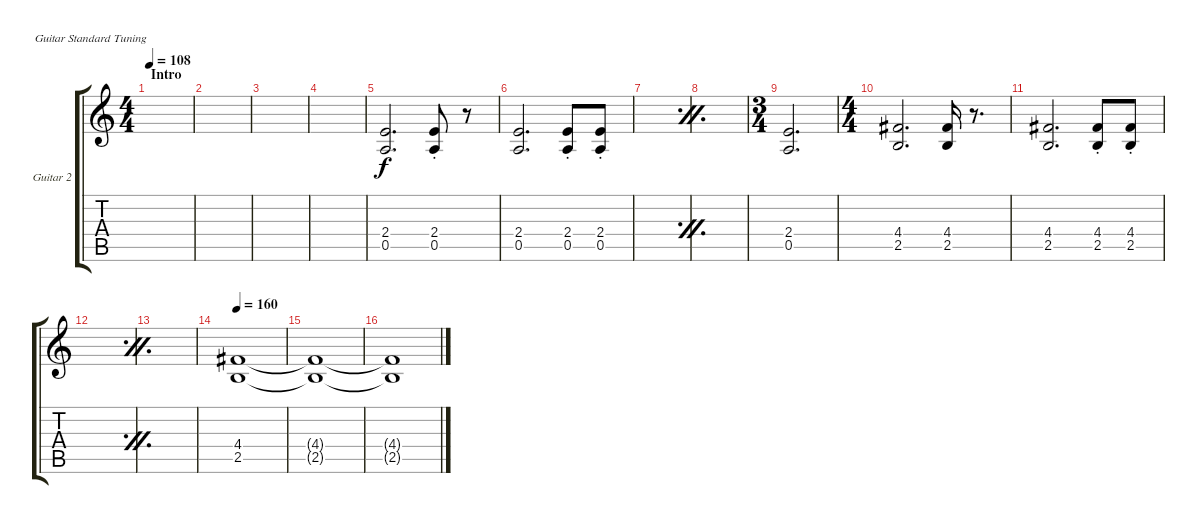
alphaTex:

\bracketExtendMode groupsimilarinstruments
\firstSystemTrackNameOrientation horizontal
\otherSystemsTrackNameOrientation horizontal
\track ("Guitar 2" "Guitar 2") {instrument overdrivenguitar}
\staff {score tabs}
\tuning (E4 B3 G3 D3 A2 E2)
\ts (4 4)
\section ("" "Intro")
\tempo 108
\clef g2
\ks c
|
|
|
|
(2.4 0.5).2{d} (2.4{st} 0.5{st}).8 r.8 |
(2.4 0.5).2{d} (2.4{st} 0.5{st}).8 (2.4{st} 0.5{st}).8 |
\simile firstofdouble
|
\simile secondofdouble
|
\ts (3 4)
\simile none
(2.4 0.5).2{d} |
\ts (4 4)
(4.4 2.5).2{d} (4.4 2.5).16 r.8{d} |
(4.4 2.5).2{d} (4.4{st} 2.5{st}).8 (4.4{st} 2.5{st}).8 |
\simile firstofdouble
|
\simile secondofdouble
|
\tempo 160
\simile none
(4.4 2.5).1 |
(4.4{t} 2.5{t}).1 |
(4.4{t} 2.5{t}).1
